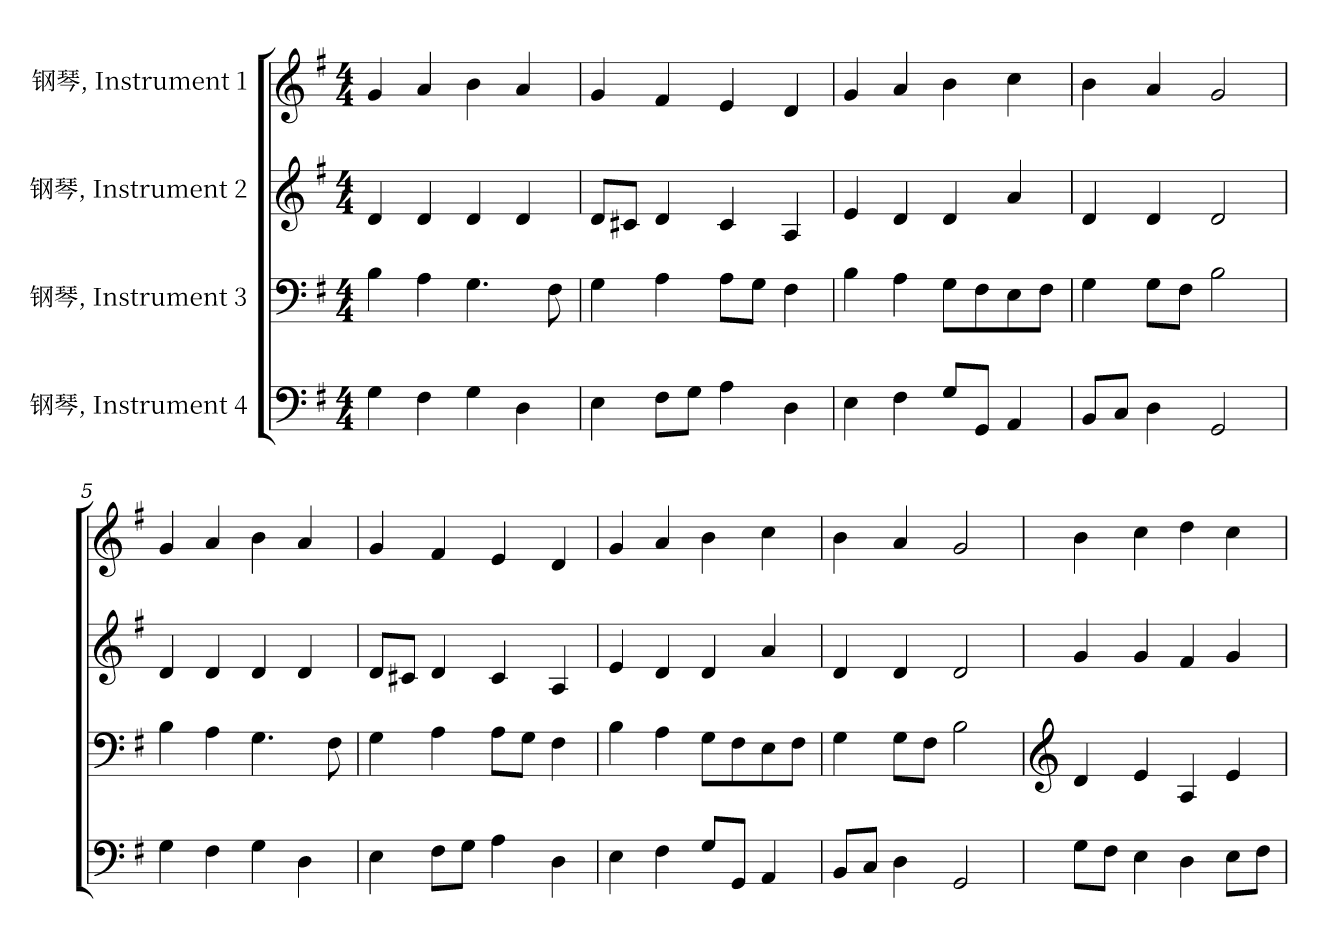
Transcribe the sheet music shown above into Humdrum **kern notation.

**kern	**kern	**kern	**kern
*part4	*part3	*part2	*part1
*staff4	*staff3	*staff2	*staff1
*I"钢琴, Instrument 4	*I"钢琴, Instrument 3	*I"钢琴, Instrument 2	*I"钢琴, Instrument 1
*clefF4	*clefF4	*clefG2	*clefG2
*k[f#]	*k[f#]	*k[f#]	*k[f#]
*M4/4	*M4/4	*M4/4	*M4/4
*MM96	*MM96	*MM96	*MM96
=1	=1	=1	=1
4G\	4B\	4d/	4g/
4F#\	4A\	4d/	4a/
4G\	4.G\	4d/	4b\
4D\	.	4d/	4a/
.	8F#\	.	.
=2	=2	=2	=2
4E\	4G\	8d/L	4g/
.	.	8c#X/J	.
8F#\L	4A\	4d/	4f#/
8G\J	.	.	.
4A\	8A\L	4c#/	4e/
.	8G\J	.	.
4D\	4F#\	4A/	4d/
=3	=3	=3	=3
4E\	4B\	4e/	4g/
4F#\	4A\	4d/	4a/
8G/L	8G\L	4d/	4b\
8GG/J	8F#\	.	.
4AA/	8E\	4a/	4cc\
.	8F#\J	.	.
=4	=4	=4	=4
8BB/L	4G\	4d/	4b\
8C/J	.	.	.
4D\	8G\L	4d/	4a/
.	8F#\J	.	.
2GG/	2B\	2d/	2g/
=5	=5	=5	=5
4G\	4B\	4d/	4g/
4F#\	4A\	4d/	4a/
4G\	4.G\	4d/	4b\
4D\	.	4d/	4a/
.	8F#\	.	.
!!LO:LB:g=z
=6	=6	=6	=6
4E\	4G\	8d/L	4g/
.	.	8c#X/J	.
8F#\L	4A\	4d/	4f#/
8G\J	.	.	.
4A\	8A\L	4c#/	4e/
.	8G\J	.	.
4D\	4F#\	4A/	4d/
=7	=7	=7	=7
4E\	4B\	4e/	4g/
4F#\	4A\	4d/	4a/
8G/L	8G\L	4d/	4b\
8GG/J	8F#\	.	.
4AA/	8E\	4a/	4cc\
.	8F#\J	.	.
=8	=8	=8	=8
8BB/L	4G\	4d/	4b\
8C/J	.	.	.
4D\	8G\L	4d/	4a/
.	8F#\J	.	.
2GG/	2B\	2d/	2g/
=9	=9	=9	=9
*	*clefG2	*	*
8G\L	4d/	4g/	4b\
8F#\J	.	.	.
4E\	4e/	4g/	4cc\
4D\	4A/	4f#/	4dd\
8E\L	4e/	4g/	4cc\
8F#\J	.	.	.
=	=	=	=
*-	*-	*-	*-
